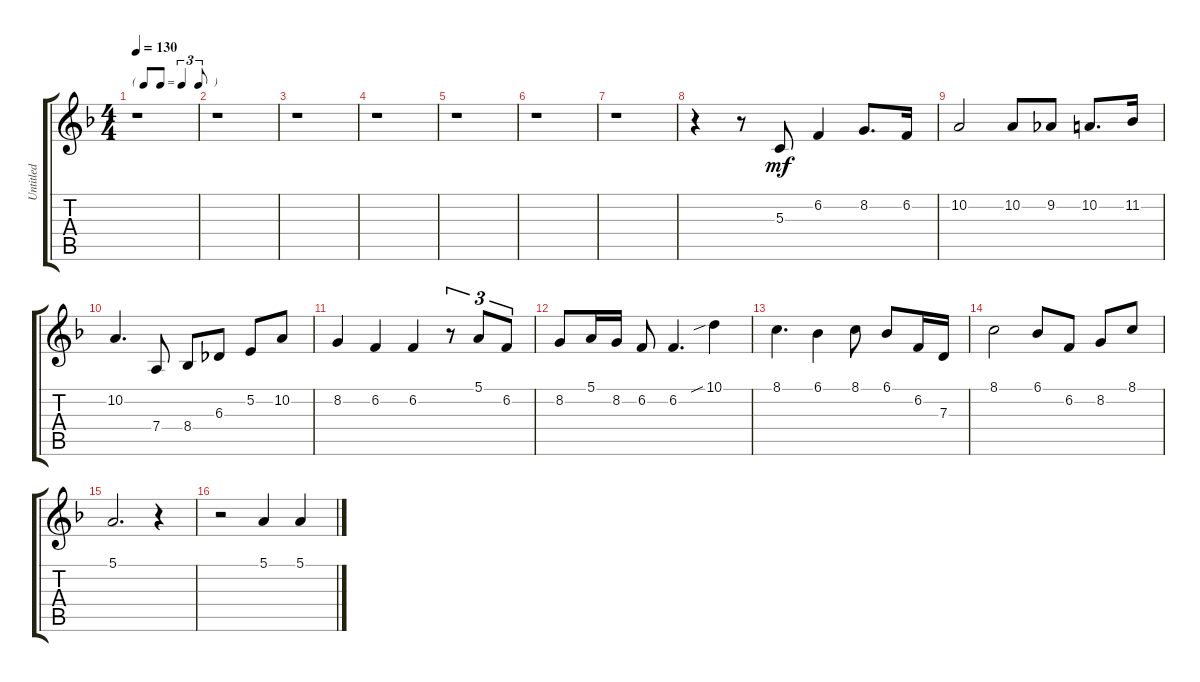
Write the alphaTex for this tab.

\track ("Untitled" "Untitled") {instrument bassoon}
\staff {score tabs}
\tuning (E4 B3 G3 D3 A2 E2) {hide}
\ts (4 4)
\tf triplet8th
\tempo 130
\clef g2
\ks f
r.1{dy mf instrument bassoon} |
r.1 |
r.1 |
r.1 |
r.1 |
r.1 |
r.1 |
r.4 r.8 5.3.8 6.2.4 8.2.8{d} 6.2.16 |
10.2.2 10.2.8 9.2.8 10.2.8{d} 11.2.16 |
10.2.4{d} 7.4.8 8.4.8 6.3.8 5.2.8 10.2.8 |
8.2.4 6.2.4 6.2.4 r.8{tu (3 2)} 5.1.8{tu (3 2)} 6.2.8{tu (3 2)} |
8.2.8 5.1.16 8.2.16 6.2.8 6.2.4{d} 10.1{sib}.4 |
8.1.4{d} 6.1.4 8.1.8 6.1.8 6.2.16 7.3.16 |
8.1.2 6.1.8 6.2.8 8.2.8 8.1.8 |
5.1.2{d} r.4 |
r.2 5.1.4 5.1.4
